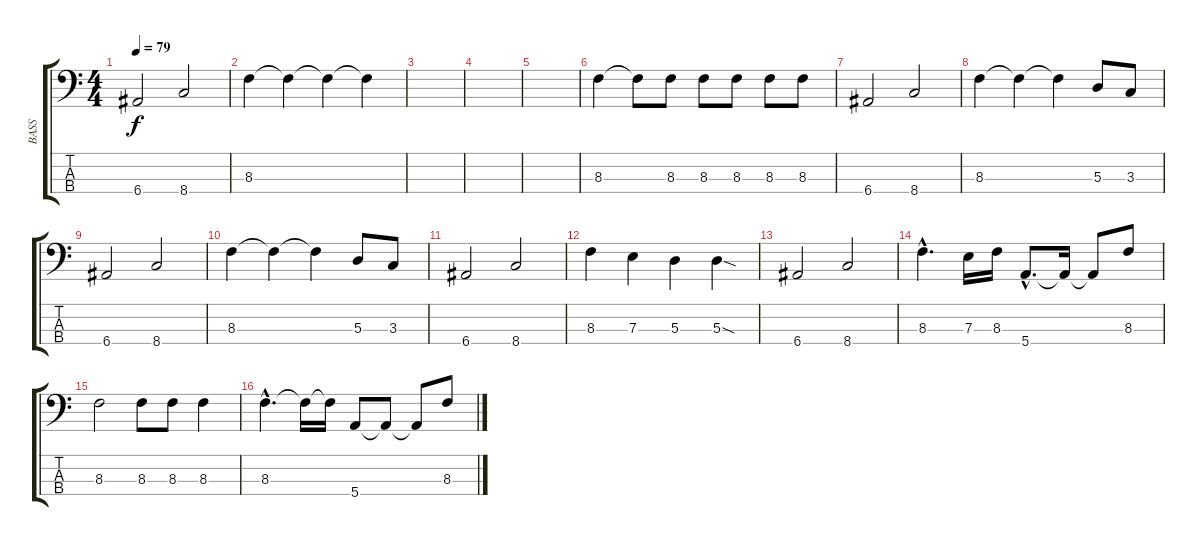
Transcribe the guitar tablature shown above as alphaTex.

\track ("BASS" "BASS") {instrument electricbassfinger}
\staff {score tabs}
\tuning (G2 D2 A1 E1) {hide}
\ts (4 4)
\tempo 79
\clef f4
\ks c
6.4.2{dy f} 8.4.2 |
8.3.4 8.3{t}.4 8.3{t}.4 8.3{t}.4 |
|
|
|
8.3.4 8.3{t}.8 8.3.8 8.3.8 8.3.8 8.3.8 8.3.8 |
6.4.2 8.4.2 |
8.3.4 8.3{t}.4 8.3{t}.4 5.3.8 3.3.8 |
6.4.2 8.4.2 |
8.3.4 8.3{t}.4 8.3{t}.4 5.3.8 3.3.8 |
6.4.2 8.4.2 |
8.3.4 7.3.4 5.3.4 5.3{sod}.4 |
6.4.2 8.4.2 |
8.3{hac}.4{d} 7.3.16 8.3.16 5.4{hac}.8{d} 5.4{t}.16 5.4{t}.8 8.3.8 |
8.3.2 8.3.8 8.3.8 8.3.4 |
8.3{hac}.4{d} 8.3{t}.16 8.3{t}.16 5.4.8 5.4{t}.8 5.4{t}.8 8.3.8
